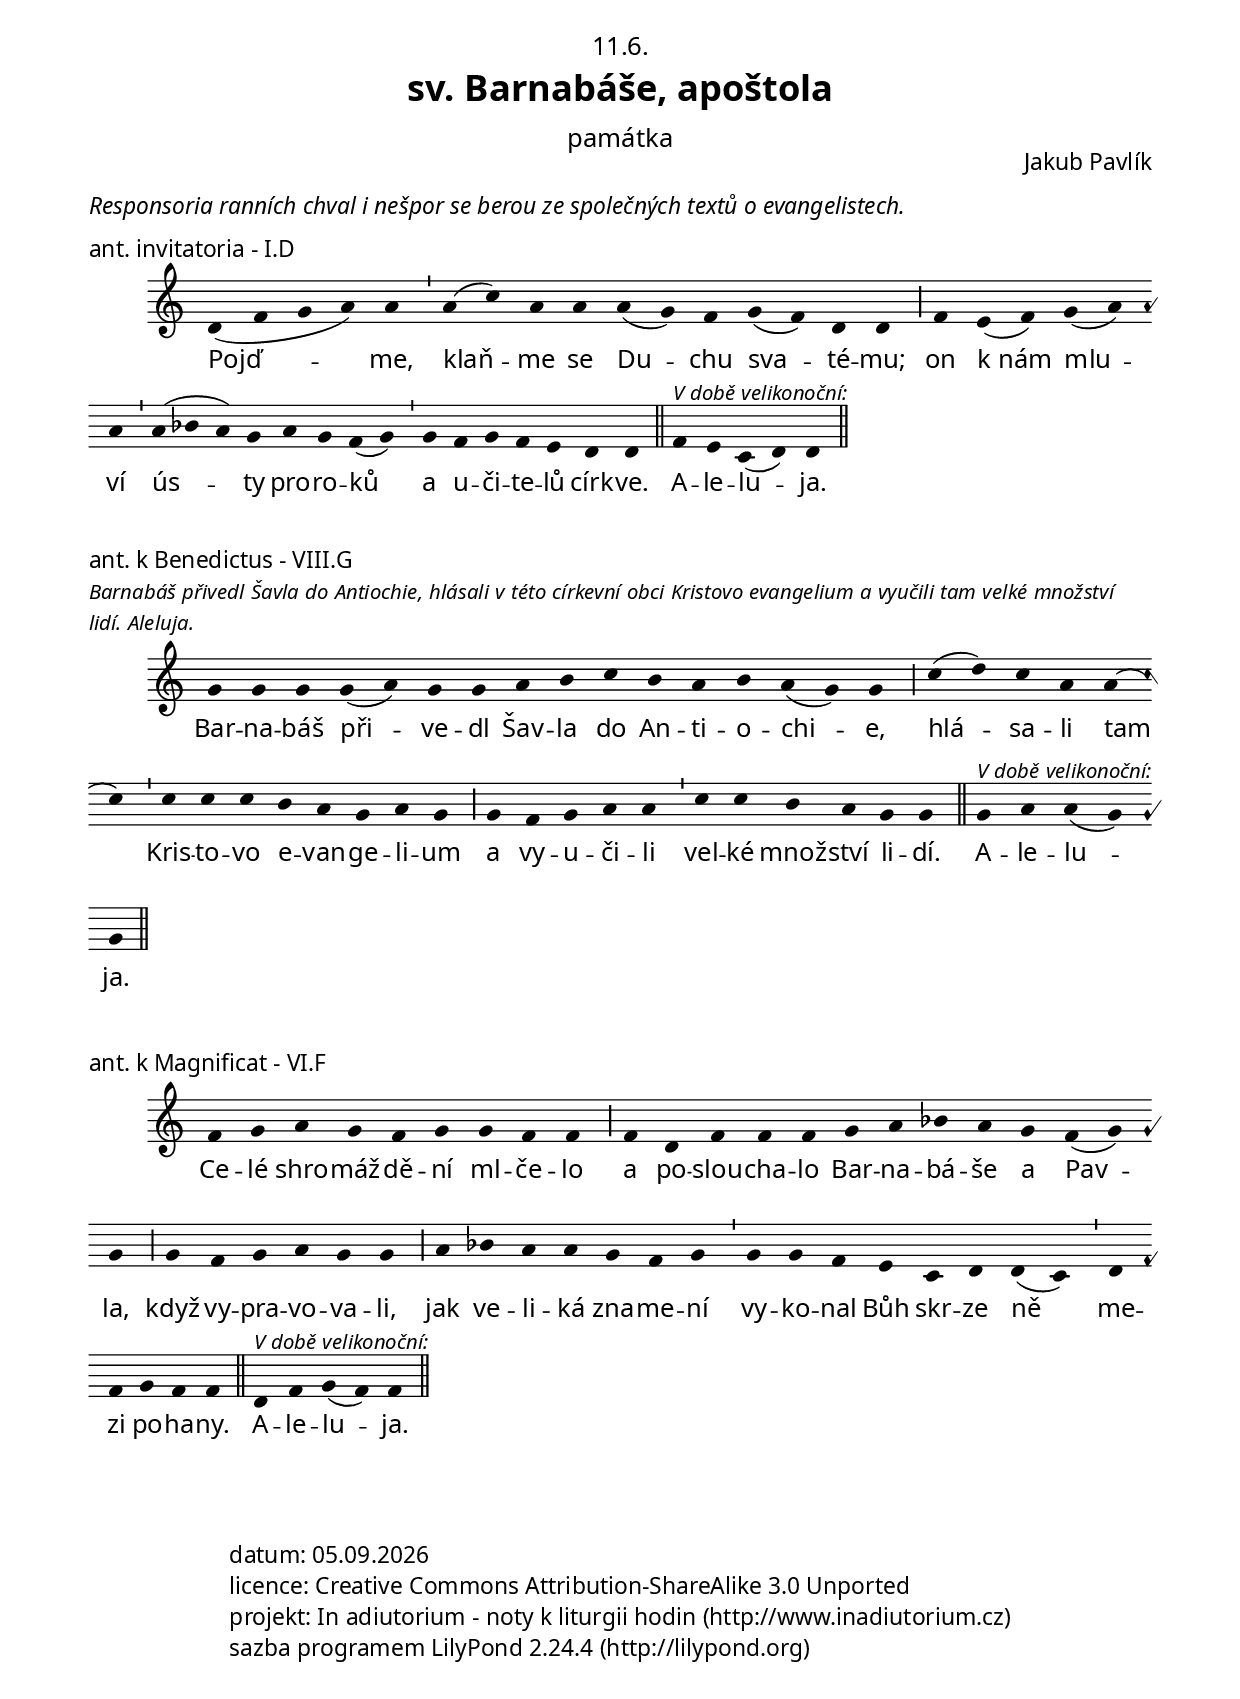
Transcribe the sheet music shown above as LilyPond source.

\version "2.15.37"

\include "../spolecne.ly"

\header {
  title = \markup\titleSvatek
            "sv. Barnabáše, apoštola"
            památka
            11.6.
  composer = "Jakub Pavlík"
}

\markup\justify\italic{
  Responsoria ranních chval i nešpor se berou
  ze společných textů o evangelistech.
}

\score {
  \relative c' {
    \choralniRezim
    d( f g a) a \barMin
    a( c) a a a( g) f g( f) d d \barMaior
    f e( f) g( a) a \barMin
    a( bes a) g a g f( g) \barMin g f g f e d d \barFinalis

    f^\markup\rubrVelikAleluja e c( d) d \barFinalis
  }
  \addlyrics {
    Pojď -- me,
    klaň -- me se Du -- chu sva -- té -- mu;
    on k_nám mlu -- ví
    ús -- ty pro -- ro -- ků a u -- či -- te -- lů círk -- ve.

    A -- le -- lu -- ja.
  }
  \header {
    quid = "ant. invitatoria"
    modus = "I"
    differentia = "D"
    psalmus = ""
    id = "invit"
    piece = \markup {\sestavTitulekBezZalmu}
  }
}

\score {
  \relative c'' {
    \choralniRezim
    g4 g g g( a) g g a b c b a b a( g) g \barMaior
    c( d) c a a( c) \barMin
    c c c b a g a g \barMaior
    g f g a a \barMin
    c c b a g g \barFinalis

    g^\markup\rubrVelikAleluja a a( g) g \barFinalis
  }
  \addlyrics {
    Bar -- na -- báš při -- ve -- dl Šav -- la do An -- ti -- o -- chi -- e,
    hlá -- sa -- li tam
    Kris -- to -- vo e -- van -- ge -- li -- um
    a vy -- u -- či -- li
    vel -- ké množ -- ství li -- dí.

    A -- le -- lu -- ja.
  }
  \header {
    textus_approbatus = "Barnabáš přivedl Šavla do Antiochie,
    hlásali v této církevní obci Kristovo evangelium
    a vyučili tam velké množství lidí. Aleluja."
    quid = "ant. k Benedictus"
    modus = "VIII"
    differentia = "G"
    psalmus = ""
    id = "aben"
    piece = \markup {\sestavTitulekBezZalmu}
  }
}

\score {
  \relative c' {
    \choralniRezim
    f4 g a g f g g f f \barMaior
    f d f f f g a bes a g f( g) g \barMaior
    g f g a g g \barMaior
    a bes a a g f g \barMin
    g g f e c d d( c) \barMin
    d f g f f \barFinalis

    d^\markup\rubrVelikAleluja f g( f) f \barFinalis
  }
  \addlyrics {
    Ce -- lé shro -- máž -- dě -- ní ml -- če -- lo
    a po -- slou -- cha -- lo Bar -- na -- bá -- še a Pav -- la,
    když vy -- pra -- vo -- va -- li,
    jak ve -- li -- ká zna -- me -- ní
    vy -- ko -- nal Bůh skr -- ze ně
    me -- zi po -- ha -- ny.

    A -- le -- lu -- ja.
  }
  \header {
    quid = "ant. k Magnificat"
    modus = "VI"
    differentia = "F"
    psalmus = ""
    id = "amag"
    piece = \markup {\sestavTitulekBezZalmu}
  }
}